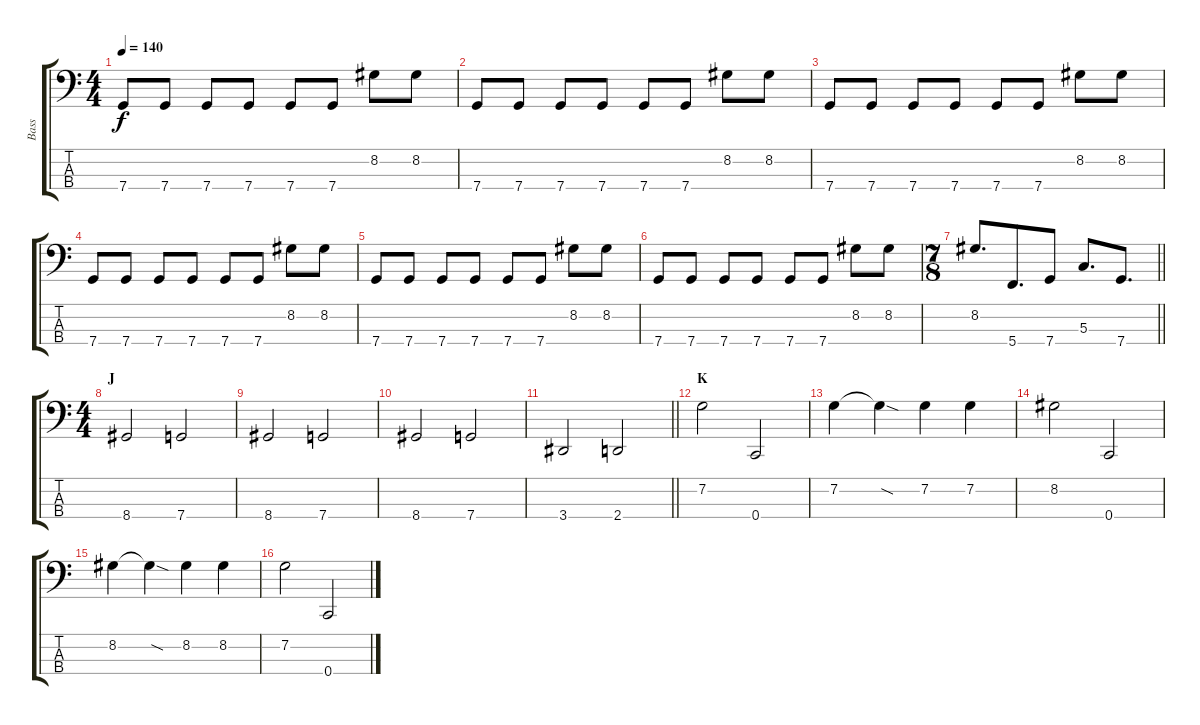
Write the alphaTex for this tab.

\track ("Bass" "Bass") {instrument electricbasspick}
\staff {score tabs}
\tuning (F2 C2 G1 C1) {hide}
\ts (4 4)
\tempo 140
\clef f4
\ks c
7.4.8{dy f} 7.4.8 7.4.8 7.4.8 7.4.8 7.4.8 8.2.8 8.2.8 |
7.4.8 7.4.8 7.4.8 7.4.8 7.4.8 7.4.8 8.2.8 8.2.8 |
7.4.8 7.4.8 7.4.8 7.4.8 7.4.8 7.4.8 8.2.8 8.2.8 |
7.4.8 7.4.8 7.4.8 7.4.8 7.4.8 7.4.8 8.2.8 8.2.8 |
7.4.8 7.4.8 7.4.8 7.4.8 7.4.8 7.4.8 8.2.8 8.2.8 |
7.4.8 7.4.8 7.4.8 7.4.8 7.4.8 7.4.8 8.2.8 8.2.8 |
\ts (7 8)
\barLineRight lightlight
8.2.8{d} 5.4.8{d} 7.4.8 5.3.8{d} 7.4.8{d} |
\ts (4 4)
\section ("" "J")
8.4.2 7.4.2 |
8.4.2 7.4.2 |
8.4.2 7.4.2 |
\barLineRight lightlight
3.4.2 2.4.2 |
\section ("" "K")
7.2.2 0.4.2 |
7.2.4 7.2{sod t}.4 7.2.4 7.2.4 |
8.2.2 0.4.2 |
8.2.4 8.2{sod t}.4 8.2.4 8.2.4 |
7.2.2 0.4.2
